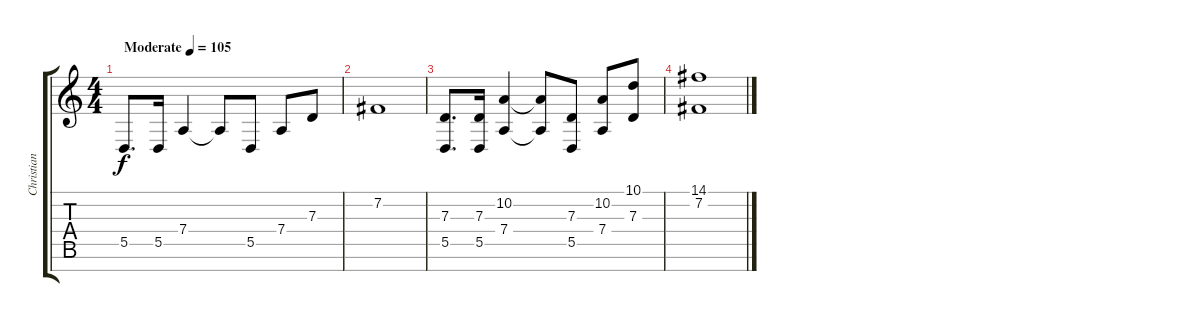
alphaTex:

\track ("Christian \"Flake\" Lorenz 2" "Christian ") {instrument choiraahs}
\staff {score tabs}
\tuning (E4 B3 G3 D3 A2 E2 B1) {hide}
\ts (4 4)
\tempo (105 "Moderate")
\clef g2
\ks c
5.5.8{d dy f instrument choiraahs} 5.5.16 7.4.4 7.4{t}.8 5.5.8 7.4.8 7.3.8 |
7.2.1 |
(7.3 5.5).8{d} (7.3 5.5).16 (10.2 7.4).4 (10.2{t} 7.4{t}).8 (7.3 5.5).8 (10.2 7.4).8 (10.1 7.3).8 |
(14.1 7.2).1
